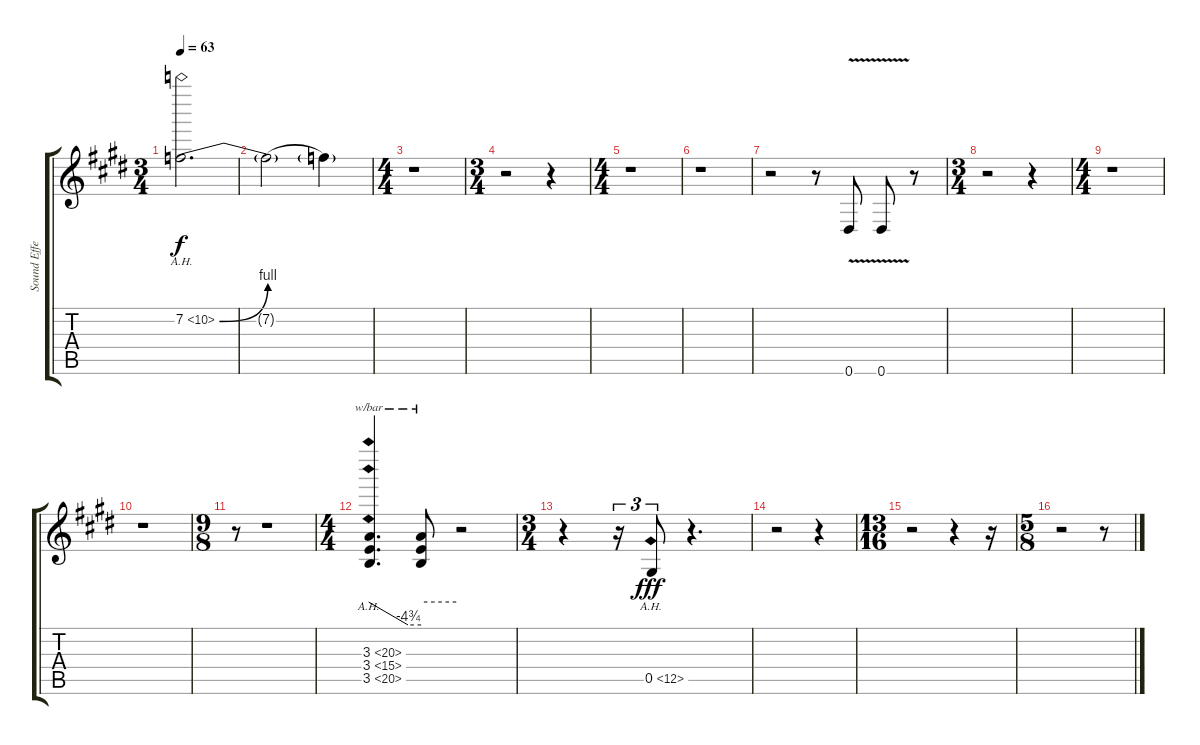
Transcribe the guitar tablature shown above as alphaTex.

\track ("Sound Effect" "Sound Effe") {instrument guitarharmonics}
\staff {score tabs}
\tuning (Eb4 Bb3 Gb3 Db3 Ab2 Eb2) {hide}
\ts (3 4)
\tempo 63
\clef g2
\ks e
7.2{be (bend 0 0 60 4) ah 3}.2{d dy f} |
7.2{be (hold 40 0 60 0) t}.2 7.2{t}.4 |
\ts (4 4)
r.1 |
\ts (3 4)
r.2 r.4 |
\ts (4 4)
r.1 |
r.1 |
r.2 r.8 0.6{v}.8 0.6{v}.8 r.8 |
\ts (3 4)
r.2 r.4 |
\ts (4 4)
r.1 |
r.1 |
\ts (9 8)
r.8 r.1 |
\ts (4 4)
(3.3{ah 17} 3.4{ah 12} 3.5{ah 17}).4{d tbe (custom default 0 0 45 -19 60 -19)} (3.3{t} 3.4{t} 3.5{t}).8{tbe (hold default 0 0 60 0)} r.2 |
\ts (3 4)
r.4 r.16{tu (3 2)} 0.5{ah 12}.8{tu (3 2) dy fff} r.4{d} |
r.2 r.4 |
\ts (13 16)
r.2 r.4 r.16 |
\ts (5 8)
r.2 r.8
